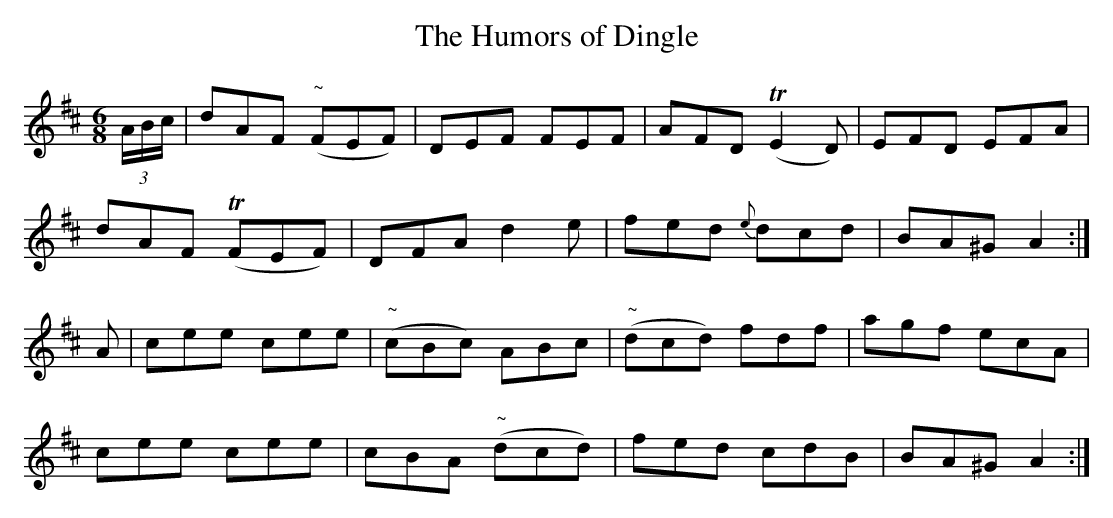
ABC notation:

X:1
T: The Humors of Dingle
M: 6/8
L: 1/8
K: Amix
(3A/B/c/|dAF ("~"FEF)|DEF FEF|AFD (TE2 D)|EFD EFA|
dAF (TFEF)|DFA d2 e|fed {e}dcd|BA^G A2:|
A|cee cee|("~"cBc) ABc|("~"dcd) fdf|agf ecA|
cee cee|cBA ("~"dcd)|fed cdB|BA^G A2:|
